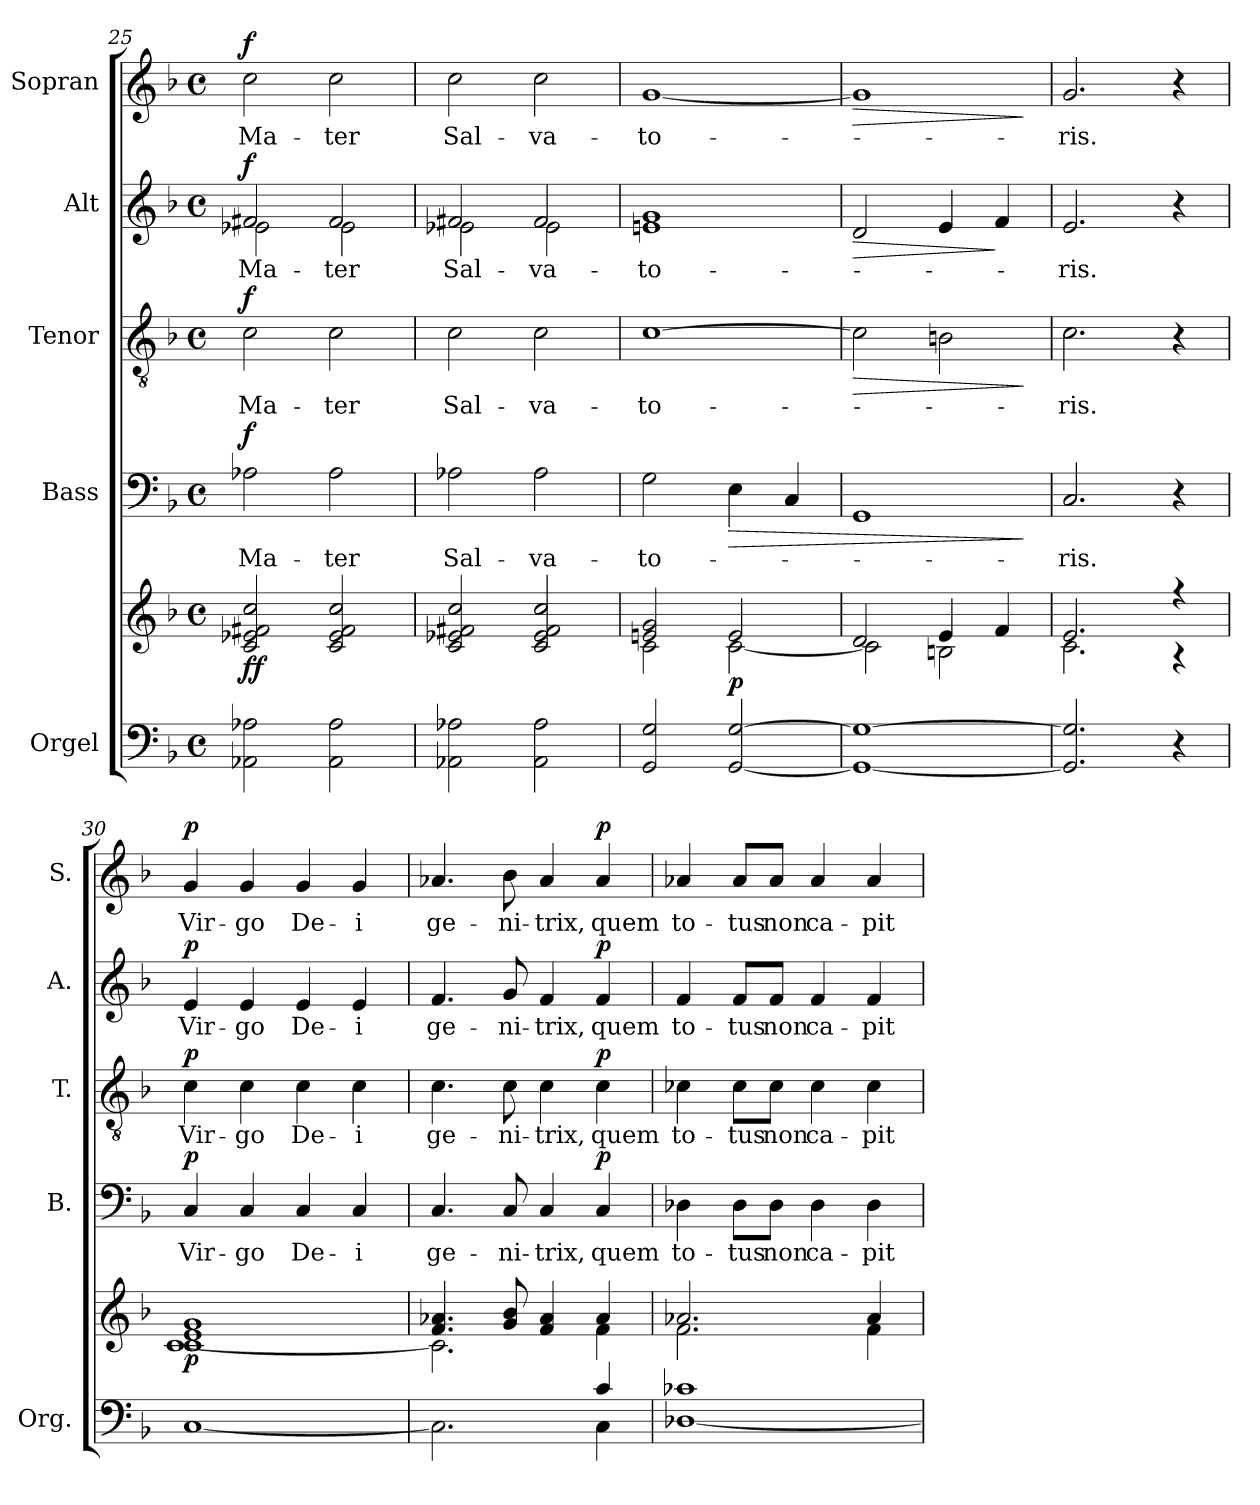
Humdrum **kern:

**kern	**kern	**dynam	**kern	**text	**dynam	**kern	**text	**dynam	**kern	**text	**dynam	**kern	**text	**dynam
*part5	*part5	*part5	*part4	*part4	*part4	*part3	*part3	*part3	*part2	*part2	*part2	*part1	*part1	*part1
*staff6	*staff5	*staff5/6	*staff4	*staff4	*staff4	*staff3	*staff3	*staff3	*staff2	*staff2	*staff2	*staff1	*staff1	*staff1
*I"Orgel	*	*	*I"Bass	*	*	*I"Tenor	*	*	*I"Alt	*	*	*I"Sopran	*	*
*I'Org.	*	*	*I'B.	*	*	*I'T.	*	*	*I'A.	*	*	*I'S.	*	*
*clefF4	*clefG2	*	*clefF4	*	*	*clefGv2	*	*	*clefG2	*	*	*clefG2	*	*
*k[b-]	*k[b-]	*	*k[b-]	*	*	*k[b-]	*	*	*k[b-]	*	*	*k[b-]	*	*
*F:	*F:	*	*F:	*	*	*F:	*	*	*F:	*	*	*F:	*	*
*M4/4	*M4/4	*	*M4/4	*	*	*M4/4	*	*	*M4/4	*	*	*M4/4	*	*
*met(c)	*met(c)	*	*met(c)	*	*	*met(c)	*	*	*met(c)	*	*	*met(c)	*	*
=25	=25	=25	=25	=25	=25	=25	=25	=25	=25	=25	=25	=25	=25	=25
!	!	!LO:DY:b	!	!LO:LY:b	!LO:DY:a	!	!LO:LY:b	!LO:DY:a	!	!LO:LY:b	!LO:DY:a	!	!LO:LY:b	!LO:DY:a
*	*	*	*	*	*	*	*	*	*^	*	*	*	*	*
2AA-X\ 2A-X\	2c/ 2e-X/ 2f#X/ 2cc/	ff	2A-X\	Ma-	f	2c\	Ma-	f	2f#X/	2e-X\	Ma-	f	2cc\	Ma-	f
!	!	!	!	!LO:LY:b	!	!	!LO:LY:b	!	!	!	!LO:LY:b	!	!	!LO:LY:b	!
2AA-\ 2A-\	2c/ 2e-/ 2f#/ 2cc/	.	2A-\	-ter	.	2c\	-ter	.	2f#/	2e-\	-ter	.	2cc\	-ter	.
=26	=26	=26	=26	=26	=26	=26	=26	=26	=26	=26	=26	=26	=26	=26	=26
!	!	!	!	!LO:LY:b	!	!	!LO:LY:b	!	!	!	!LO:LY:b	!	!	!LO:LY:b	!
2AA-X\ 2A-X\	2c/ 2e-X/ 2f#X/ 2cc/	.	2A-X\	Sal-	.	2c\	Sal-	.	2f#X/	2e-X\	Sal-	.	2cc\	Sal-	.
!	!	!	!	!LO:LY:b	!	!	!LO:LY:b	!	!	!	!LO:LY:b	!	!	!LO:LY:b	!
2AA-\ 2A-\	2c/ 2e-/ 2f#/ 2cc/	.	2A-\	-va-	.	2c\	-va-	.	2f#/	2e-\	-va-	.	2cc\	-va-	.
=27	=27	=27	=27	=27	=27	=27	=27	=27	=27	=27	=27	=27	=27	=27	=27
*	*^	*	*	*	*	*	*	*	*	*	*	*	*	*	*
!	!	!	!	!	!LO:LY:b	!	!	!LO:LY:b	!	!	!	!LO:LY:b	!	!	!LO:LY:b	!
2GG/ 2G/	2en/ 2g/	2c\	.	2G\	-to-	.	[1c	-to-	.	1g	1en	-to-	.	[1g	-to-	.
!	!	!	!LO:DY:b	!	!	!LO:HP:b	!	!	!	!	!	!	!	!	!	!
[2GG/ [2G/	2e/	[<2c\	p	4E\	.	>	.	.	.	.	.	.	.	.	.	.
.	.	.	.	4C/	.	.	.	.	.	.	.	.	.	.	.	.
*	*	*	*	*	*	*	*	*	*	*v	*v	*	*	*	*	*
=28	=28	=28	=28	=28	=28	=28	=28	=28	=28	=28	=28	=28	=28	=28	=28
!	!	!	!	!	!	!	!	!	!LO:HP:b	!	!	!LO:HP:b	!	!	!LO:HP:b
1GG_ 1G_	2d/	2c\]	.	1GG	.	.	2c\]	.	>	2d/	.	>	1g]	.	>
.	4e/	2Bn\	.	.	.	.	2Bn\	.	.	4e/	.	.	.	.	.
.	4f/	.	.	.	.	.	.	.	.	4f/	.	]	.	.	.
*	*v	*v	*	*	*	*	*	*	*	*	*	*	*	*	*
.	.	.	.	.	]	.	.	]	.	.	.	.	.	]
!!LO:LB:g=z
=29	=29	=29	=29	=29	=29	=29	=29	=29	=29	=29	=29	=29	=29	=29
*	*^	*	*	*	*	*	*	*	*	*	*	*	*	*
!	!	!	!	!	!LO:LY:b	!	!	!LO:LY:b	!	!	!LO:LY:b	!	!	!LO:LY:b	!
2.GG/] 2.G/]	2.e/	2.c\	.	2.C/	-ris.	.	2.c\	-ris.	.	2.e/	-ris.	.	2.g/	-ris.	.
4r	4r	4r	.	4r	.	.	4r	.	.	4r	.	.	4r	.	.
=30	=30	=30	=30	=30	=30	=30	=30	=30	=30	=30	=30	=30	=30	=30	=30
!	!	!	!LO:DY:b	!	!LO:LY:b	!LO:DY:a	!	!LO:LY:b	!LO:DY:a	!	!LO:LY:b	!LO:DY:a	!	!LO:LY:b	!LO:DY:a
[1C	1c 1e 1g	[<1c	p	4C/	Vir-	p	4c\	Vir-	p	4e/	Vir-	p	4g/	Vir-	p
!	!	!	!	!	!LO:LY:b	!	!	!LO:LY:b	!	!	!LO:LY:b	!	!	!LO:LY:b	!
.	.	.	.	4C/	-go	.	4c\	-go	.	4e/	-go	.	4g/	-go	.
!	!	!	!	!	!LO:LY:b	!	!	!LO:LY:b	!	!	!LO:LY:b	!	!	!LO:LY:b	!
.	.	.	.	4C/	De-	.	4c\	De-	.	4e/	De-	.	4g/	De-	.
!	!	!	!	!	!LO:LY:b	!	!	!LO:LY:b	!	!	!LO:LY:b	!	!	!LO:LY:b	!
.	.	.	.	4C/	-i	.	4c\	-i	.	4e/	-i	.	4g/	-i	.
=31	=31	=31	=31	=31	=31	=31	=31	=31	=31	=31	=31	=31	=31	=31	=31
*^	*	*	*	*	*	*	*	*	*	*	*	*	*	*	*
!	!	!	!	!	!	!LO:LY:b	!	!	!LO:LY:b	!	!	!LO:LY:b	!	!	!LO:LY:b	!
2.ryy	2.C\]	4.f/ 4.a-X/	2.c\]	.	4.C/	ge-	.	4.c\	ge-	.	4.f/	ge-	.	4.a-X/	ge-	.
!	!	!	!	!	!	!LO:LY:b	!	!	!LO:LY:b	!	!	!LO:LY:b	!	!	!LO:LY:b	!
.	.	8g/ 8b-/	.	.	8C/	-ni-	.	8c\	-ni-	.	8g/	-ni-	.	8b-\	-ni-	.
!	!	!	!	!	!	!LO:LY:b	!	!	!LO:LY:b	!	!	!LO:LY:b	!	!	!LO:LY:b	!
.	.	4f/ 4a-/	.	.	4C/	-trix,	.	4c\	-trix,	.	4f/	-trix,	.	4a-/	-trix,	.
!	!	!	!	!	!	!LO:LY:b	!LO:DY:a	!	!LO:LY:b	!LO:DY:a	!	!LO:LY:b	!LO:DY:a	!	!LO:LY:b	!LO:DY:a
4c/	4C\	4a-/	4f\	.	4C/	quem	p	4c\	quem	p	4f/	quem	p	4a-/	quem	p
=32	=32	=32	=32	=32	=32	=32	=32	=32	=32	=32	=32	=32	=32	=32	=32	=32
!	!	!	!	!	!	!LO:LY:b	!	!	!LO:LY:b	!	!	!LO:LY:b	!	!	!LO:LY:b	!
1c-X	[<1D-X	2.a-X/	2.f\	.	4D-X\	to-	.	4c-X\	to-	.	4f/	to-	.	4a-X/	to-	.
!	!	!	!	!	!	!LO:LY:b	!	!	!LO:LY:b	!	!	!LO:LY:b	!	!	!LO:LY:b	!
.	.	.	.	.	8D-\L	-tus	.	8c-\L	-tus	.	8f/L	-tus	.	8a-/L	-tus	.
!	!	!	!	!	!	!LO:LY:b	!	!	!LO:LY:b	!	!	!LO:LY:b	!	!	!LO:LY:b	!
.	.	.	.	.	8D-\J	non	.	8c-\J	non	.	8f/J	non	.	8a-/J	non	.
!	!	!	!	!	!	!LO:LY:b	!	!	!LO:LY:b	!	!	!LO:LY:b	!	!	!LO:LY:b	!
.	.	.	.	.	4D-\	ca-	.	4c-\	ca-	.	4f/	ca-	.	4a-/	ca-	.
!	!	!	!	!	!	!LO:LY:b	!	!	!LO:LY:b	!	!	!LO:LY:b	!	!	!LO:LY:b	!
.	.	4a-/	4f\	.	4D-\	-pit	.	4c-\	-pit	.	4f/	-pit	.	4a-/	-pit	.
*v	*v	*	*	*	*	*	*	*	*	*	*	*	*	*	*	*
*	*v	*v	*	*	*	*	*	*	*	*	*	*	*	*	*
=	=	=	=	=	=	=	=	=	=	=	=	=	=	=
*-	*-	*-	*-	*-	*-	*-	*-	*-	*-	*-	*-	*-	*-	*-
